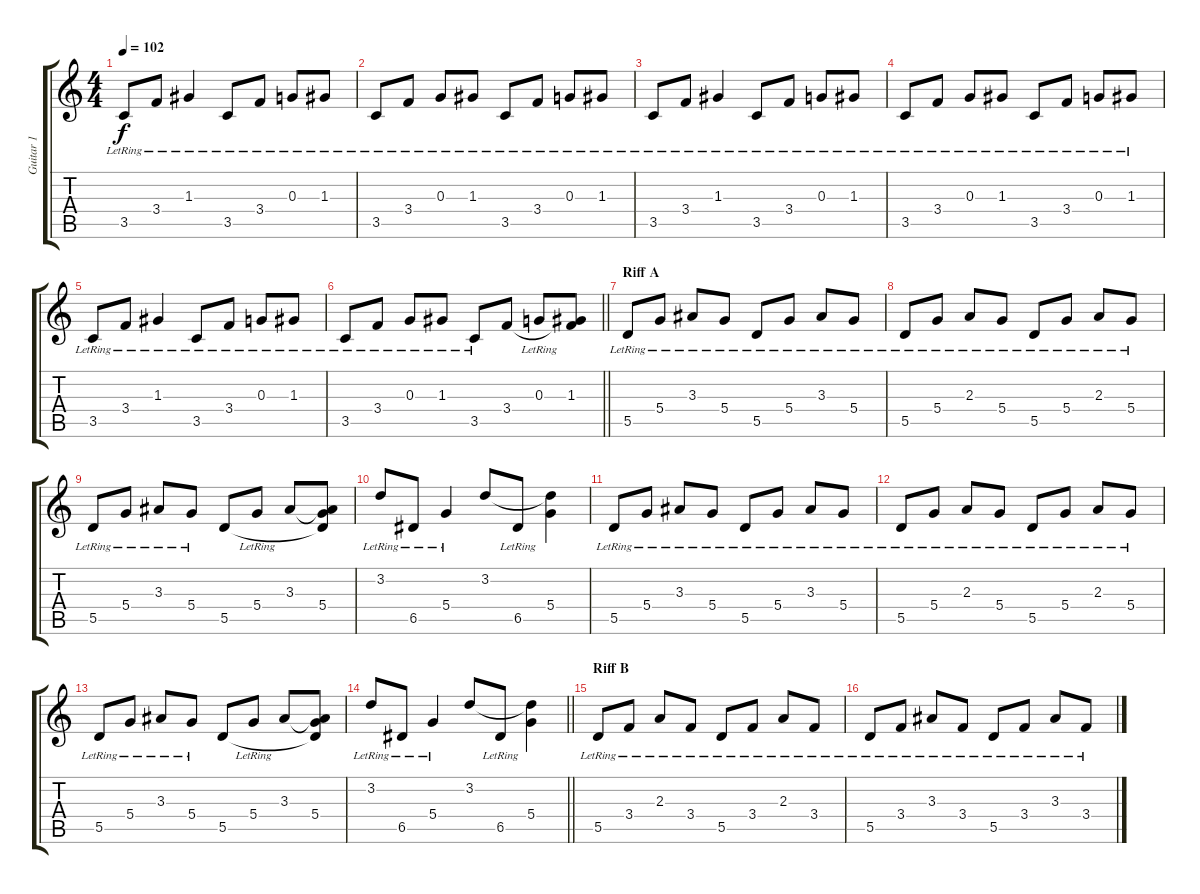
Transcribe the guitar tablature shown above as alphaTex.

\track ("Guitar 1" "Guitar 1") {instrument electricguitarjazz}
\staff {score tabs}
\tuning (E4 B3 G3 D3 A2 E2) {hide}
\ts (4 4)
\tempo 102
\clef g2
\ks c
3.5{lr}.8{dy f} 3.4{lr}.8 1.3{lr}.4 3.5{lr}.8 3.4{lr}.8 0.3{lr}.8 1.3{lr}.8 |
3.5{lr}.8 3.4{lr}.8 0.3{lr}.8 1.3{lr}.8 3.5{lr}.8 3.4{lr}.8 0.3{lr}.8 1.3{lr}.8 |
3.5{lr}.8 3.4{lr}.8 1.3{lr}.4 3.5{lr}.8 3.4{lr}.8 0.3{lr}.8 1.3{lr}.8 |
3.5{lr}.8 3.4{lr}.8 0.3{lr}.8 1.3{lr}.8 3.5{lr}.8 3.4{lr}.8 0.3{lr}.8 1.3{lr}.8 |
3.5{lr}.8 3.4{lr}.8 1.3{lr}.4 3.5{lr}.8 3.4{lr}.8 0.3{lr}.8 1.3{lr}.8 |
\barLineRight lightlight
3.5{lr}.8 3.4{lr}.8 0.3{lr}.8 1.3{lr}.8 3.5{lr}.8 3.4.8 0.3{lr}.8 (1.3 3.4{t}).8 |
\section ("" "Riff A")
5.5{lr}.8 5.4{lr}.8 3.3{lr}.8 5.4{lr}.8 5.5{lr}.8 5.4{lr}.8 3.3{lr}.8 5.4{lr}.8 |
5.5{lr}.8 5.4{lr}.8 2.3{lr}.8 5.4{lr}.8 5.5{lr}.8 5.4{lr}.8 2.3{lr}.8 5.4{lr}.8 |
5.5{lr}.8 5.4{lr}.8 3.3{lr}.8 5.4{lr}.8 5.5.8 5.4{lr}.8 3.3.8 (3.3{t} 5.4 5.5{t}).8 |
3.2{lr}.8 6.5{lr}.8 5.4{lr}.4 3.2.8 6.5{lr}.8 (3.2{t} 5.4).4 |
5.5{lr}.8 5.4{lr}.8 3.3{lr}.8 5.4{lr}.8 5.5{lr}.8 5.4{lr}.8 3.3{lr}.8 5.4{lr}.8 |
5.5{lr}.8 5.4{lr}.8 2.3{lr}.8 5.4{lr}.8 5.5{lr}.8 5.4{lr}.8 2.3{lr}.8 5.4{lr}.8 |
5.5{lr}.8 5.4{lr}.8 3.3{lr}.8 5.4{lr}.8 5.5.8 5.4{lr}.8 3.3.8 (3.3{t} 5.4 5.5{t}).8 |
\barLineRight lightlight
3.2{lr}.8 6.5{lr}.8 5.4{lr}.4 3.2.8 6.5{lr}.8 (3.2{t} 5.4).4 |
\section ("" "Riff B")
5.5{lr}.8 3.4{lr}.8 2.3{lr}.8 3.4{lr}.8 5.5{lr}.8 3.4{lr}.8 2.3{lr}.8 3.4{lr}.8 |
5.5{lr}.8 3.4{lr}.8 3.3{lr}.8 3.4{lr}.8 5.5{lr}.8 3.4{lr}.8 3.3{lr}.8 3.4{lr}.8
